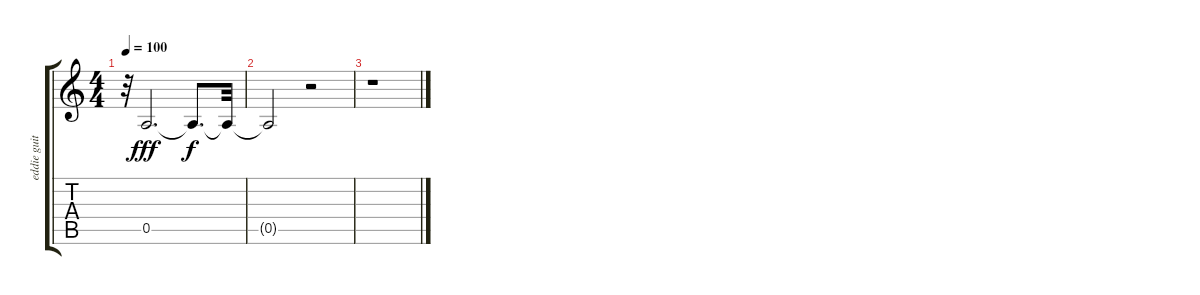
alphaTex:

\track ("eddie guitar" "eddie guit") {instrument distortionguitar}
\staff {score tabs}
\tuning (E4 B3 G3 D3 A2 E2) {hide}
\ts (4 4)
\tempo 100
\clef g2
\ks c
r.32{dy f} 0.5.2{d dy fff} 0.5{t}.8{d dy f} 0.5{t}.32 |
0.5{t}.2 r.2 |
r.1
